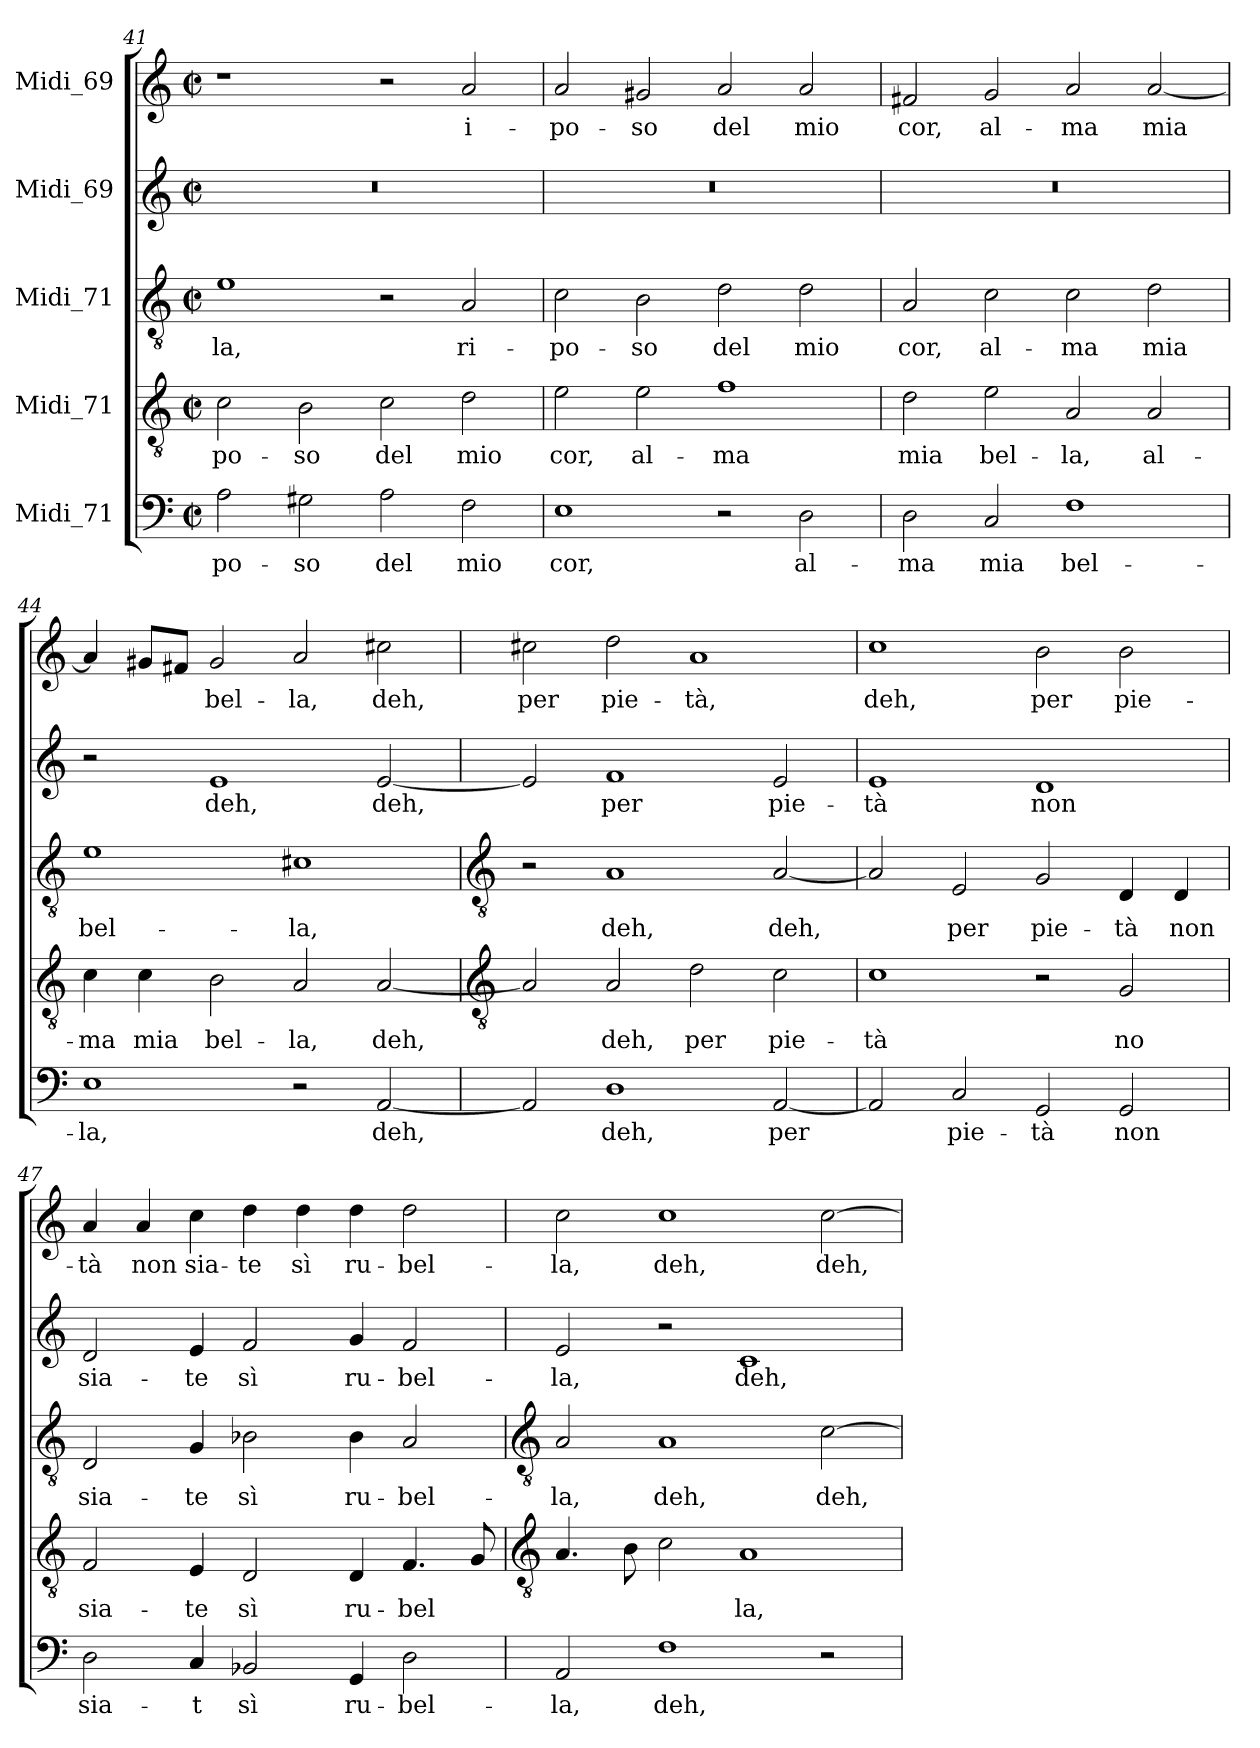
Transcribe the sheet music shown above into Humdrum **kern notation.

**kern	**text	**kern	**text	**kern	**text	**kern	**text	**kern	**text
*part5	*part5	*part4	*part4	*part3	*part3	*part2	*part2	*part1	*part1
*staff5	*staff5	*staff4	*staff4	*staff3	*staff3	*staff2	*staff2	*staff1	*staff1
*I"Midi_71	*	*I"Midi_71	*	*I"Midi_71	*	*I"Midi_69	*	*I"Midi_69	*
!!LO:LB:g=z
*clefF4	*	*clefGv2	*	*clefGv2	*	*clefG2	*	*clefG2	*
*k[]	*	*k[]	*	*k[]	*	*k[]	*	*k[]	*
*C:	*	*C:	*	*C:	*	*C:	*	*C:	*
*M4/2	*	*M4/2	*	*M4/2	*	*M4/2	*	*M4/2	*
*met(c|)	*	*met(c|)	*	*met(c|)	*	*met(c|)	*	*met(c|)	*
=41	=41	=41	=41	=41	=41	=41	=41	=41	=41
!	!LO:LY:b	!	!LO:LY:b	!	!LO:LY:b	!	!	!	!
2A	-po-	2c	-po-	1e	-la,	0r	.	1r	.
!	!LO:LY:b	!	!LO:LY:b	!	!	!	!	!	!
2G#X	-so	2B	-so	.	.	.	.	.	.
!	!LO:LY:b	!	!LO:LY:b	!	!	!	!	!	!
2A	del	2c	del	2r	.	.	.	2r	.
!	!LO:LY:b	!	!LO:LY:b	!	!LO:LY:b	!	!	!	!LO:LY:b
2F	mio	2d	mio	2A	ri-	.	.	2a	i-
=42	=42	=42	=42	=42	=42	=42	=42	=42	=42
!	!LO:LY:b	!	!LO:LY:b	!	!LO:LY:b	!	!	!	!LO:LY:b
1E	cor,	2e	cor,	2c	-po-	0r	.	2a	-po-
!	!	!	!LO:LY:b	!	!LO:LY:b	!	!	!	!LO:LY:b
.	.	2e	al-	2B	-so	.	.	2g#X	-so
!	!	!	!LO:LY:b	!	!LO:LY:b	!	!	!	!LO:LY:b
2r	.	1f	-ma	2d	del	.	.	2a	del
!	!LO:LY:b	!	!	!	!LO:LY:b	!	!	!	!LO:LY:b
2D	al-	.	.	2d	mio	.	.	2a	mio
=43	=43	=43	=43	=43	=43	=43	=43	=43	=43
!	!LO:LY:b	!	!LO:LY:b	!	!LO:LY:b	!	!	!	!LO:LY:b
2D	-ma	2d	mia	2A	cor,	0r	.	2f#X	cor,
!	!LO:LY:b	!	!LO:LY:b	!	!LO:LY:b	!	!	!	!LO:LY:b
2C	mia	2e	bel-	2c	al-	.	.	2g	al-
!	!LO:LY:b	!	!LO:LY:b	!	!LO:LY:b	!	!	!	!LO:LY:b
1F	bel-	2A	-la,	2c	-ma	.	.	2a	-ma
!	!	!	!LO:LY:b	!	!LO:LY:b	!	!	!	!LO:LY:b
.	.	2A	al-	2d	mia	.	.	[2a	mia
=44	=44	=44	=44	=44	=44	=44	=44	=44	=44
!	!LO:LY:b	!	!LO:LY:b	!	!LO:LY:b	!	!	!	!
1E	-la,	4c	-ma	1e	bel-	2r	.	4a]	.
!	!	!	!LO:LY:b	!	!	!	!	!	!
.	.	4c	mia	.	.	.	.	8g#XL	.
.	.	.	.	.	.	.	.	8f#J	.
!	!	!	!LO:LY:b	!	!	!	!LO:LY:b	!	!LO:LY:b
.	.	2B	bel-	.	.	1e	deh,	2g#	bel-
!	!	!	!LO:LY:b	!	!LO:LY:b	!	!	!	!LO:LY:b
2r	.	2A	-la,	1c#X	-la,	.	.	2a	-la,
!	!LO:LY:b	!	!LO:LY:b	!	!	!	!LO:LY:b	!	!LO:LY:b
[2AA	deh,	[2A	deh,	.	.	[2e	deh,	2cc#X	deh,
!!LO:LB:g=z
=45	=45	=45	=45	=45	=45	=45	=45	=45	=45
*	*	*clefGv2	*	*clefGv2	*	*	*	*	*
!	!	!	!	!	!	!	!	!	!LO:LY:b
2AA]	.	2A]	.	2r	.	2e]	.	2cc#X	per
!	!LO:LY:b	!	!LO:LY:b	!	!LO:LY:b	!	!LO:LY:b	!	!LO:LY:b
1D	deh,	2A	deh,	1A	deh,	1f	per	2dd	pie-
!	!	!	!LO:LY:b	!	!	!	!	!	!LO:LY:b
.	.	2d	per	.	.	.	.	1a	-tà,
!	!LO:LY:b	!	!LO:LY:b	!	!LO:LY:b	!	!LO:LY:b	!	!
[2AA	per	2c	pie-	[2A	deh,	2e	pie-	.	.
=46	=46	=46	=46	=46	=46	=46	=46	=46	=46
!	!	!	!LO:LY:b	!	!	!	!LO:LY:b	!	!LO:LY:b
2AA]	.	1c	-tà	2A]	.	1e	-tà	1cc	deh,
!	!LO:LY:b	!	!	!	!LO:LY:b	!	!	!	!
2C	pie-	.	.	2E	per	.	.	.	.
!	!LO:LY:b	!	!	!	!LO:LY:b	!	!LO:LY:b	!	!LO:LY:b
2GG	-tà	2r	.	2G	pie-	1d	non	2b	per
!	!LO:LY:b	!	!LO:LY:b	!	!LO:LY:b	!	!	!	!LO:LY:b
2GG	non	2G	no	4D	-tà	.	.	2b	pie-
!	!	!	!	!	!LO:LY:b	!	!	!	!
.	.	.	.	4D	non	.	.	.	.
=47	=47	=47	=47	=47	=47	=47	=47	=47	=47
!	!LO:LY:b	!	!LO:LY:b	!	!LO:LY:b	!	!LO:LY:b	!	!LO:LY:b
2D	sia-	2F	sia-	2D	sia-	2d	sia-	4a	-tà
!	!	!	!	!	!	!	!	!	!LO:LY:b
.	.	.	.	.	.	.	.	4a	non
!	!LO:LY:b	!	!LO:LY:b	!	!LO:LY:b	!	!LO:LY:b	!	!LO:LY:b
4C	-t	4E	-te	4G	-te	4e	-te	4cc	sia-
!	!LO:LY:b	!	!LO:LY:b	!	!LO:LY:b	!	!LO:LY:b	!	!LO:LY:b
2BB-X	sì	2D	sì	2B-X	sì	2f	sì	4dd	-te
!	!	!	!	!	!	!	!	!	!LO:LY:b
.	.	.	.	.	.	.	.	4dd	sì
!	!LO:LY:b	!	!LO:LY:b	!	!LO:LY:b	!	!LO:LY:b	!	!LO:LY:b
4GG	ru-	4D	ru-	4B-	ru-	4g	ru-	4dd	ru-
!	!LO:LY:b	!	!LO:LY:b	!	!LO:LY:b	!	!LO:LY:b	!	!LO:LY:b
2D	-bel-	4.F	-bel	2A	-bel-	2f	-bel-	2dd	-bel-
.	.	8G	.	.	.	.	.	.	.
!!LO:LB:g=z
=48	=48	=48	=48	=48	=48	=48	=48	=48	=48
*	*	*clefGv2	*	*clefGv2	*	*	*	*	*
!	!LO:LY:b	!	!	!	!LO:LY:b	!	!LO:LY:b	!	!LO:LY:b
2AA	-la,	4.A	.	2A	-la,	2e	-la,	2cc	-la,
.	.	8B	.	.	.	.	.	.	.
!	!LO:LY:b	!	!	!	!LO:LY:b	!	!	!	!LO:LY:b
1F	deh,	2c	.	1A	deh,	2r	.	1cc	deh,
!	!	!	!LO:LY:b	!	!	!	!LO:LY:b	!	!
.	.	1A	la,	.	.	1c	deh,	.	.
!	!	!	!	!	!LO:LY:b	!	!	!	!LO:LY:b
2r	.	.	.	[2c	deh,	.	.	[2cc	deh,
=	=	=	=	=	=	=	=	=	=
*-	*-	*-	*-	*-	*-	*-	*-	*-	*-
